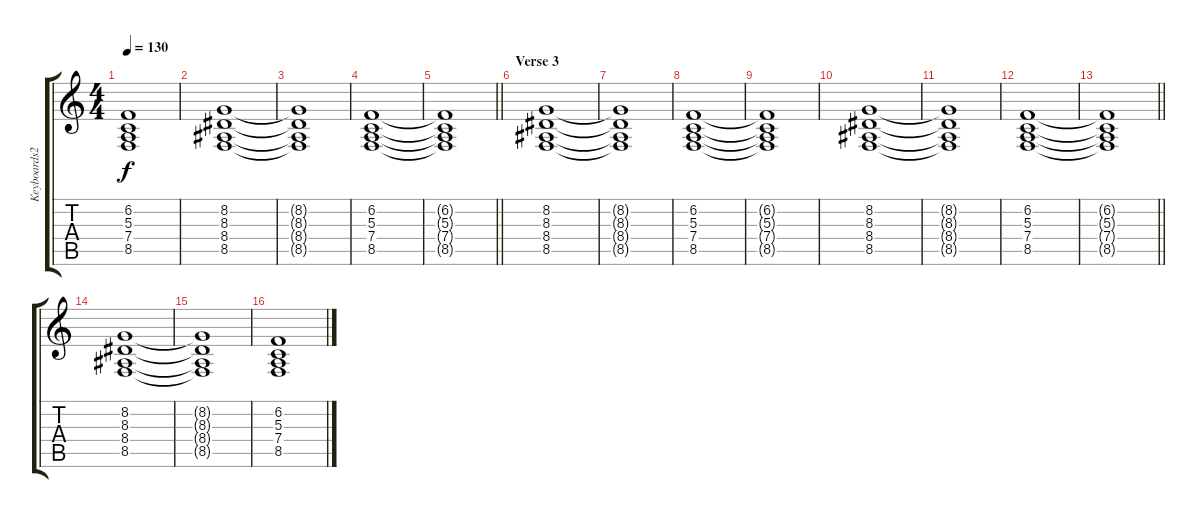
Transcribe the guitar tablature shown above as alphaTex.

\track ("Keyboards2" "Keyboards2") {instrument synthstrings1}
\staff {score tabs}
\tuning (E4 B3 G3 D3 A2 E2) {hide}
\ts (4 4)
\tempo 130
\clef g2
\ks c
(6.2{t} 5.3{t} 7.4{t} 8.5{t}).1{dy f} |
(8.2 8.3 8.4 8.5).1 |
(8.2{t} 8.3{t} 8.4{t} 8.5{t}).1 |
(6.2 5.3 7.4 8.5).1 |
\barLineRight lightlight
(6.2{t} 5.3{t} 7.4{t} 8.5{t}).1 |
\section ("" "Verse 3")
(8.2 8.3 8.4 8.5).1{volume 9 balance 0} |
(8.2{t} 8.3{t} 8.4{t} 8.5{t}).1 |
(6.2 5.3 7.4 8.5).1 |
(6.2{t} 5.3{t} 7.4{t} 8.5{t}).1 |
(8.2 8.3 8.4 8.5).1 |
(8.2{t} 8.3{t} 8.4{t} 8.5{t}).1 |
(6.2 5.3 7.4 8.5).1 |
\barLineRight lightlight
(6.2{t} 5.3{t} 7.4{t} 8.5{t}).1 |
(8.2 8.3 8.4 8.5).1 |
(8.2{t} 8.3{t} 8.4{t} 8.5{t}).1 |
(6.2 5.3 7.4 8.5).1
